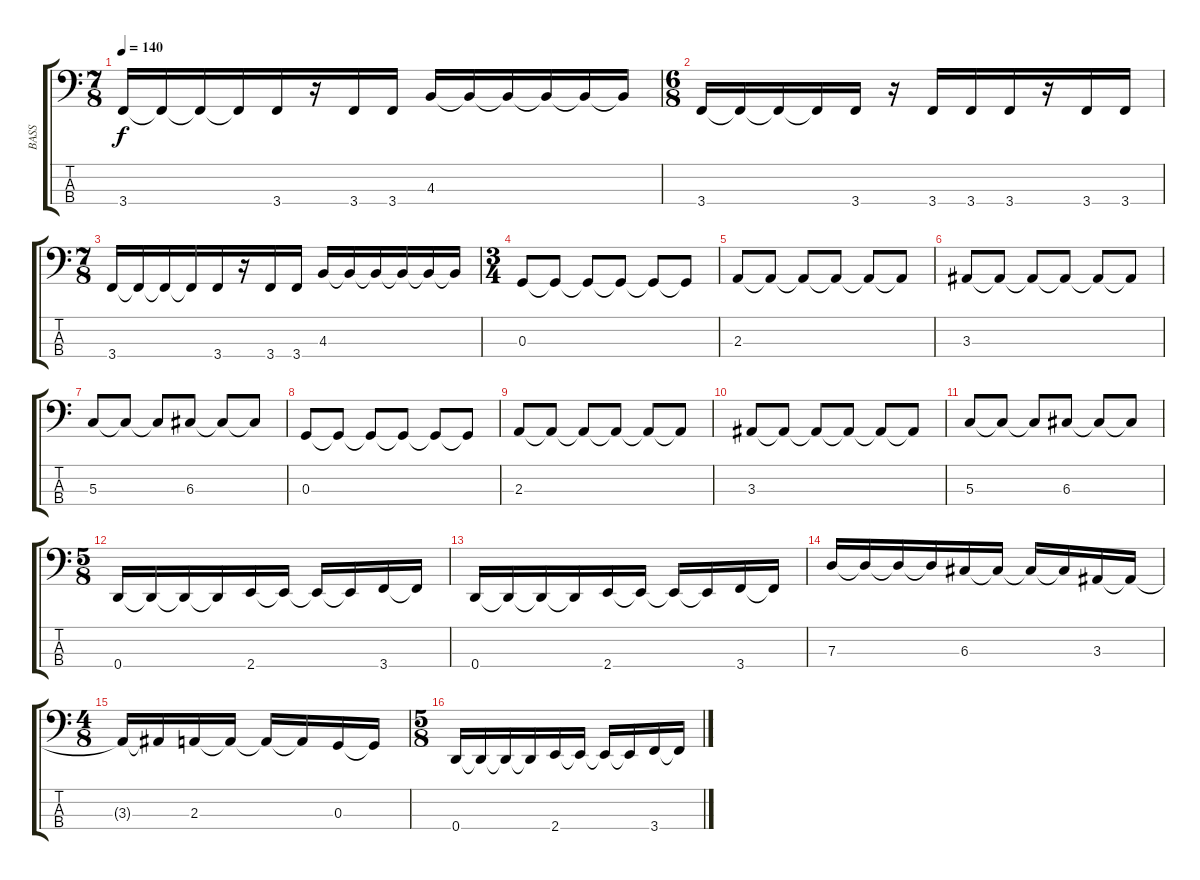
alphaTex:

\track ("BASS" "BASS") {instrument electricbassfinger}
\staff {score tabs}
\tuning (F2 C2 G1 D1) {hide}
\ts (7 8)
\tempo 140
\clef f4
\ks c
3.4.16{dy f} 3.4{t}.16 3.4{t}.16 3.4{t}.16 3.4.16 r.16 3.4.16 3.4.16 4.3.16 4.3{t}.16 4.3{t}.16 4.3{t}.16 4.3{t}.16 4.3{t}.16 |
\ts (6 8)
3.4.16 3.4{t}.16 3.4{t}.16 3.4{t}.16 3.4.16 r.16 3.4.16 3.4.16 3.4.16 r.16 3.4.16 3.4.16 |
\ts (7 8)
3.4.16 3.4{t}.16 3.4{t}.16 3.4{t}.16 3.4.16 r.16 3.4.16 3.4.16 4.3.16 4.3{t}.16 4.3{t}.16 4.3{t}.16 4.3{t}.16 4.3{t}.16 |
\ts (3 4)
0.3.8 0.3{t}.8 0.3{t}.8 0.3{t}.8 0.3{t}.8 0.3{t}.8 |
2.3.8 2.3{t}.8 2.3{t}.8 2.3{t}.8 2.3{t}.8 2.3{t}.8 |
3.3.8 3.3{t}.8 3.3{t}.8 3.3{t}.8 3.3{t}.8 3.3{t}.8 |
5.3.8 5.3{t}.8 5.3{t}.8 6.3.8 6.3{t}.8 6.3{t}.8 |
0.3.8 0.3{t}.8 0.3{t}.8 0.3{t}.8 0.3{t}.8 0.3{t}.8 |
2.3.8 2.3{t}.8 2.3{t}.8 2.3{t}.8 2.3{t}.8 2.3{t}.8 |
3.3.8 3.3{t}.8 3.3{t}.8 3.3{t}.8 3.3{t}.8 3.3{t}.8 |
5.3.8 5.3{t}.8 5.3{t}.8 6.3.8 6.3{t}.8 6.3{t}.8 |
\ts (5 8)
0.4.16 0.4{t}.16 0.4{t}.16 0.4{t}.16 2.4.16 2.4{t}.16 2.4{t}.16 2.4{t}.16 3.4.16 3.4{t}.16 |
0.4.16 0.4{t}.16 0.4{t}.16 0.4{t}.16 2.4.16 2.4{t}.16 2.4{t}.16 2.4{t}.16 3.4.16 3.4{t}.16 |
7.3.16 7.3{t}.16 7.3{t}.16 7.3{t}.16 6.3.16 6.3{t}.16 6.3{t}.16 6.3{t}.16 3.3.16 3.3{t}.16 |
\ts (4 8)
3.3{t}.16 3.3{t}.16 2.3.16 2.3{t}.16 2.3{t}.16 2.3{t}.16 0.3.16 0.3{t}.16 |
\ts (5 8)
0.4.16 0.4{t}.16 0.4{t}.16 0.4{t}.16 2.4.16 2.4{t}.16 2.4{t}.16 2.4{t}.16 3.4.16 3.4{t}.16
